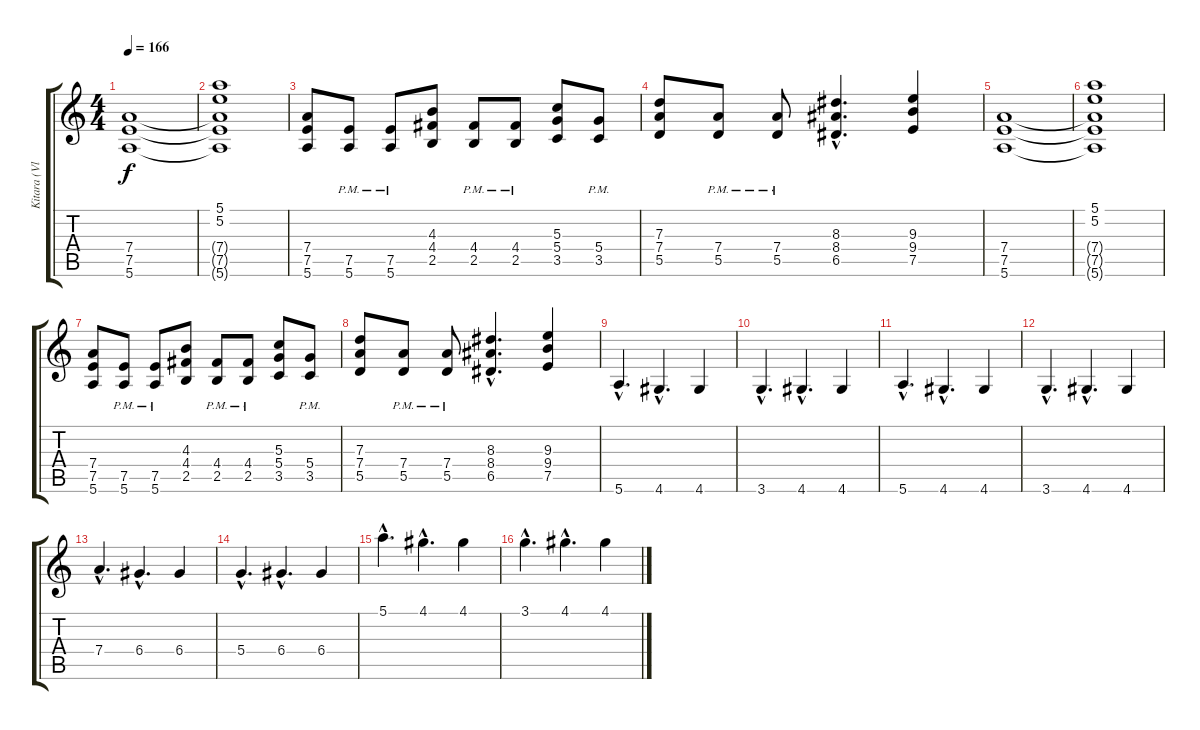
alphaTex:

\track ("Kitara (Vlado)" "Kitara (Vl") {instrument distortionguitar}
\staff {score tabs}
\tuning (E4 B3 G3 D3 A2 E2) {hide}
\ts (4 4)
\tempo 166
\clef g2
\ks c
(7.4 7.5 5.6).1{dy f} |
(5.1 5.2 7.4{t} 7.5{t} 5.6{t}).1 |
(7.4 7.5 5.6).8 (7.5 5.6{pm}).8 (7.5 5.6{pm}).8 (4.3 4.4 2.5).8 (4.4 2.5{pm}).8 (4.4 2.5{pm}).8 (5.3 5.4 3.5).8 (5.4 3.5{pm}).8 |
(7.3 7.4 5.5).8 (7.4 5.5{pm}).8 (7.4 5.5{pm}).8 (8.3{hac} 8.4{hac} 6.5{hac}).4{d} (9.3 9.4 7.5).4 |
(7.4 7.5 5.6).1 |
(5.1 5.2 7.4{t} 7.5{t} 5.6{t}).1 |
(7.4 7.5 5.6).8 (7.5 5.6{pm}).8 (7.5 5.6{pm}).8 (4.3 4.4 2.5).8 (4.4 2.5{pm}).8 (4.4 2.5{pm}).8 (5.3 5.4 3.5).8 (5.4 3.5{pm}).8 |
(7.3 7.4 5.5).8 (7.4 5.5{pm}).8 (7.4 5.5{pm}).8 (8.3{hac} 8.4{hac} 6.5{hac}).4{d} (9.3 9.4 7.5).4 |
5.6{hac}.4{d} 4.6{hac}.4{d} 4.6.4 |
3.6{hac}.4{d} 4.6{hac}.4{d} 4.6.4 |
5.6{hac}.4{d} 4.6{hac}.4{d} 4.6.4 |
3.6{hac}.4{d} 4.6{hac}.4{d} 4.6.4 |
7.4{hac}.4{d} 6.4{hac}.4{d} 6.4.4 |
5.4{hac}.4{d} 6.4{hac}.4{d} 6.4.4 |
5.1{hac}.4{d} 4.1{hac}.4{d} 4.1.4 |
3.1{hac}.4{d} 4.1{hac}.4{d} 4.1.4
